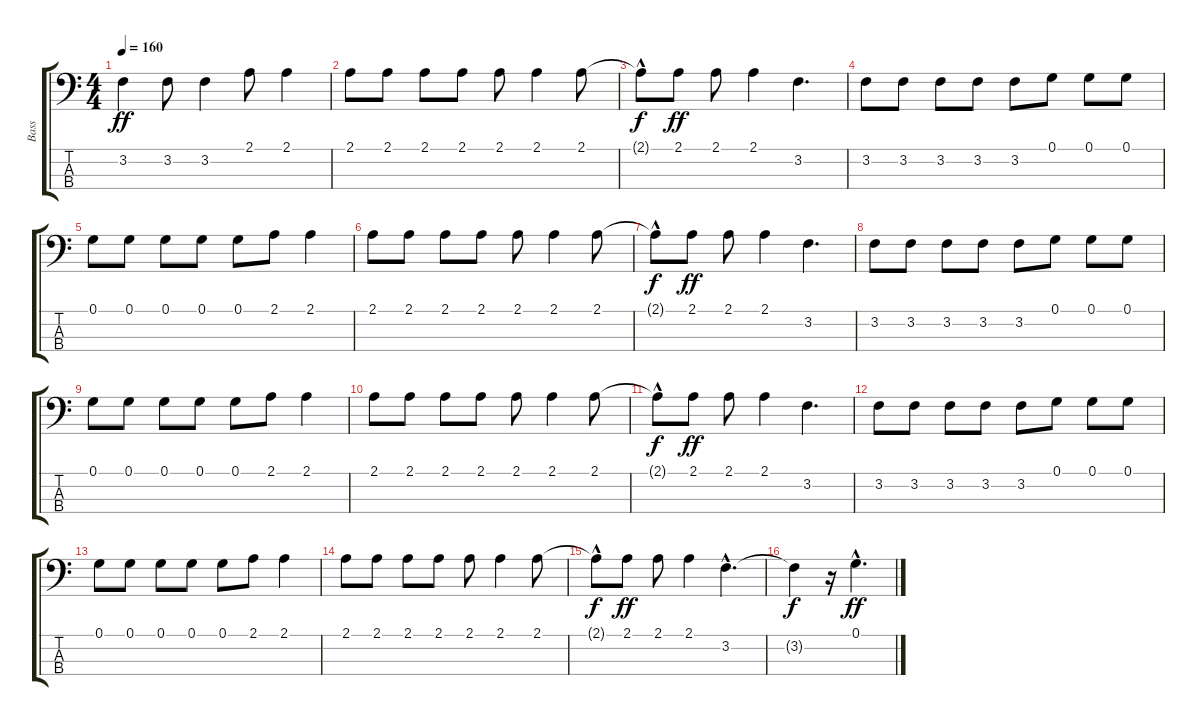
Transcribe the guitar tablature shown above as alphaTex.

\track ("Bass" "Bass") {instrument electricbassfinger}
\staff {score tabs}
\tuning (G2 D2 A1 E1) {hide}
\ts (4 4)
\tempo 160
\clef f4
\ks c
3.2.4{dy ff} 3.2.8 3.2.4 2.1.8 2.1.4 |
2.1.8 2.1.8 2.1.8 2.1.8 2.1.8 2.1.4 2.1.8 |
2.1{hac t}.8{dy f} 2.1.8{dy ff} 2.1.8 2.1.4 3.2.4{d} |
3.2.8 3.2.8 3.2.8 3.2.8 3.2.8 0.1.8 0.1.8 0.1.8 |
0.1.8 0.1.8 0.1.8 0.1.8 0.1.8 2.1.8 2.1.4 |
2.1.8 2.1.8 2.1.8 2.1.8 2.1.8 2.1.4 2.1.8 |
2.1{hac t}.8{dy f} 2.1.8{dy ff} 2.1.8 2.1.4 3.2.4{d} |
3.2.8 3.2.8 3.2.8 3.2.8 3.2.8 0.1.8 0.1.8 0.1.8 |
0.1.8 0.1.8 0.1.8 0.1.8 0.1.8 2.1.8 2.1.4 |
2.1.8 2.1.8 2.1.8 2.1.8 2.1.8 2.1.4 2.1.8 |
2.1{hac t}.8{dy f} 2.1.8{dy ff} 2.1.8 2.1.4 3.2.4{d} |
3.2.8 3.2.8 3.2.8 3.2.8 3.2.8 0.1.8 0.1.8 0.1.8 |
0.1.8 0.1.8 0.1.8 0.1.8 0.1.8 2.1.8 2.1.4 |
2.1.8 2.1.8 2.1.8 2.1.8 2.1.8 2.1.4 2.1.8 |
2.1{hac t}.8{dy f} 2.1.8{dy ff} 2.1.8 2.1.4 3.2{hac}.4{d} |
3.2{t}.4{dy f} r.16 0.1{hac}.4{d dy ff}
